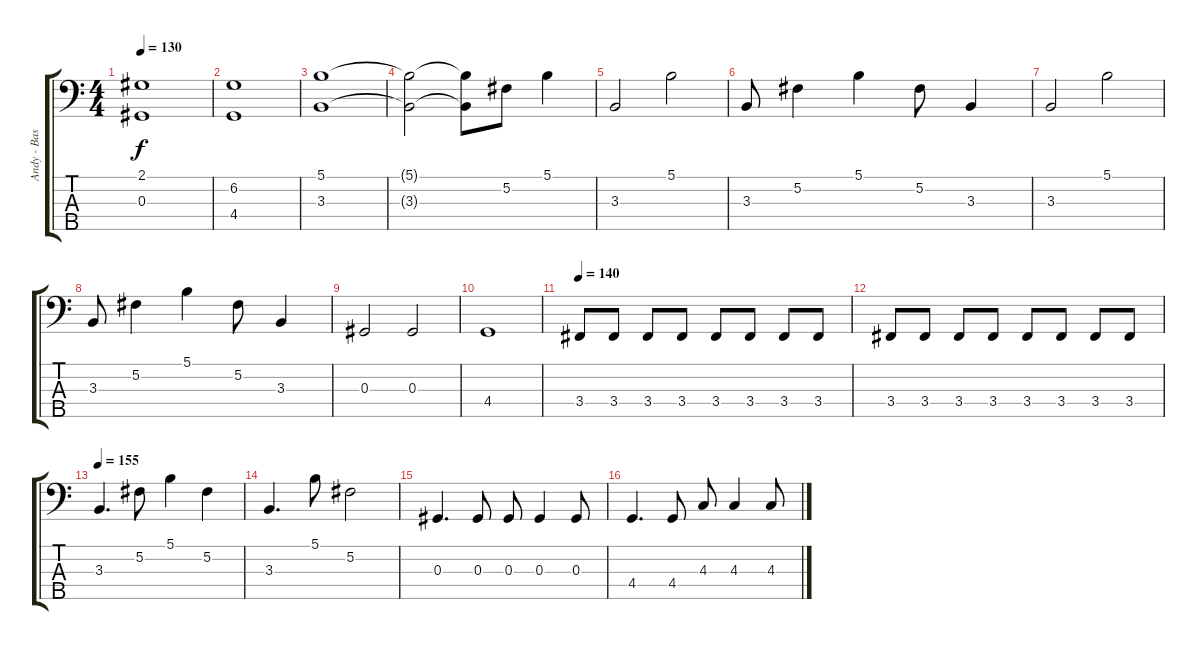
\track ("Andy - Bass" "Andy - Bas") {instrument electricbassfinger}
\staff {score tabs}
\tuning (Gb2 Db2 Ab1 Eb1 Bb0) {hide}
\ts (4 4)
\tempo 130
\clef f4
\ks c
(2.1 0.3).1{dy f} |
(6.2 4.4).1 |
(5.1 3.3).1 |
(5.1{t} 3.3{t}).2 (5.1{t} 3.3{t}).8 5.2.8 5.1.4 |
3.3.2 5.1.2 |
3.3.8 5.2.4 5.1.4 5.2.8 3.3.4 |
3.3.2 5.1.2 |
3.3.8 5.2.4 5.1.4 5.2.8 3.3.4 |
0.3.2 0.3.2 |
4.4.1 |
\tempo 140
3.4.8 3.4.8 3.4.8 3.4.8 3.4.8 3.4.8 3.4.8 3.4.8 |
3.4.8 3.4.8 3.4.8 3.4.8 3.4.8 3.4.8 3.4.8 3.4.8 |
\tempo 155
3.3.4{d} 5.2.8 5.1.4 5.2.4 |
3.3.4{d} 5.1.8 5.2.2 |
0.3.4{d} 0.3.8 0.3.8 0.3.4 0.3.8 |
4.4.4{d} 4.4.8 4.3.8 4.3.4 4.3.8
